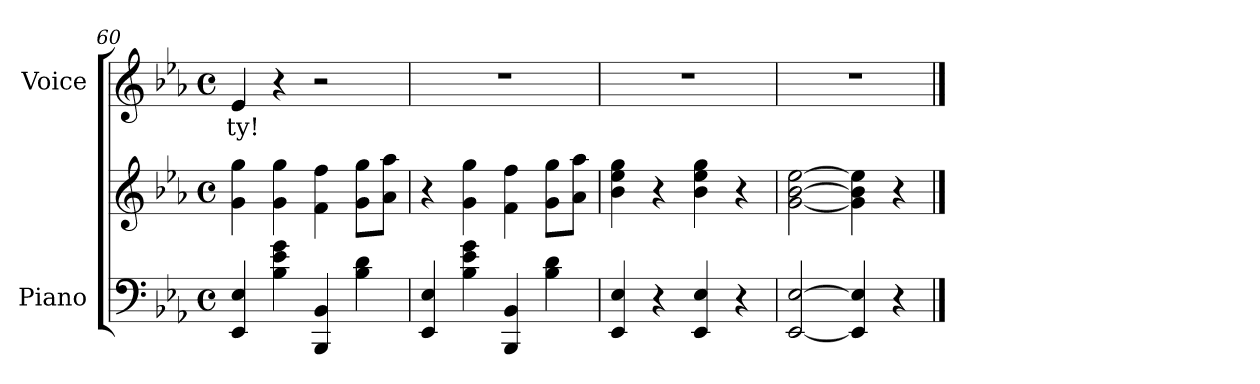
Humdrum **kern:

**kern	**kern	**kern	**text
*part2	*part2	*part1	*part1
*staff3	*staff2	*staff1	*staff1
*I"Piano	*	*I"Voice	*
*I'Pno	*	*	*
*clefF4	*clefG2	*clefG2	*
*k[b-e-a-]	*k[b-e-a-]	*k[b-e-a-]	*
*M4/4	*M4/4	*M4/4	*
*met(c)	*met(c)	*met(c)	*
=60	=60	=60	=60
4EE-/ 4E-/	4g\ 4gg\	4e-/	-ty!
4B-\ 4e-\ 4g\	4g\ 4gg\	4r	.
4BBB-/ 4BB-/	4f\ 4ff\	2r	.
4B-\ 4d\	8g\ 8gg\L	.	.
.	8a-\ 8aa-\J	.	.
=61	=61	=61	=61
4EE-/ 4E-/	4r	1r	.
4B-\ 4e-\ 4g\	4g\ 4gg\	.	.
4BBB-/ 4BB-/	4f\ 4ff\	.	.
4B-\ 4d\	8g\ 8gg\L	.	.
.	8a-\ 8aa-\J	.	.
=62	=62	=62	=62
4EE-/ 4E-/	4b-\ 4ee-\ 4gg\	1r	.
4r	4r	.	.
4EE-/ 4E-/	4b-\ 4ee-\ 4gg\	.	.
4r	4r	.	.
=63	=63	=63	=63
[2EE-/ [2E-/	[2g\ [2b-\ [2ee-\	1r	.
4EE-/] 4E-/]	4g\] 4b-\] 4ee-\]	.	.
4r	4r	.	.
==	==	==	==
*-	*-	*-	*-
